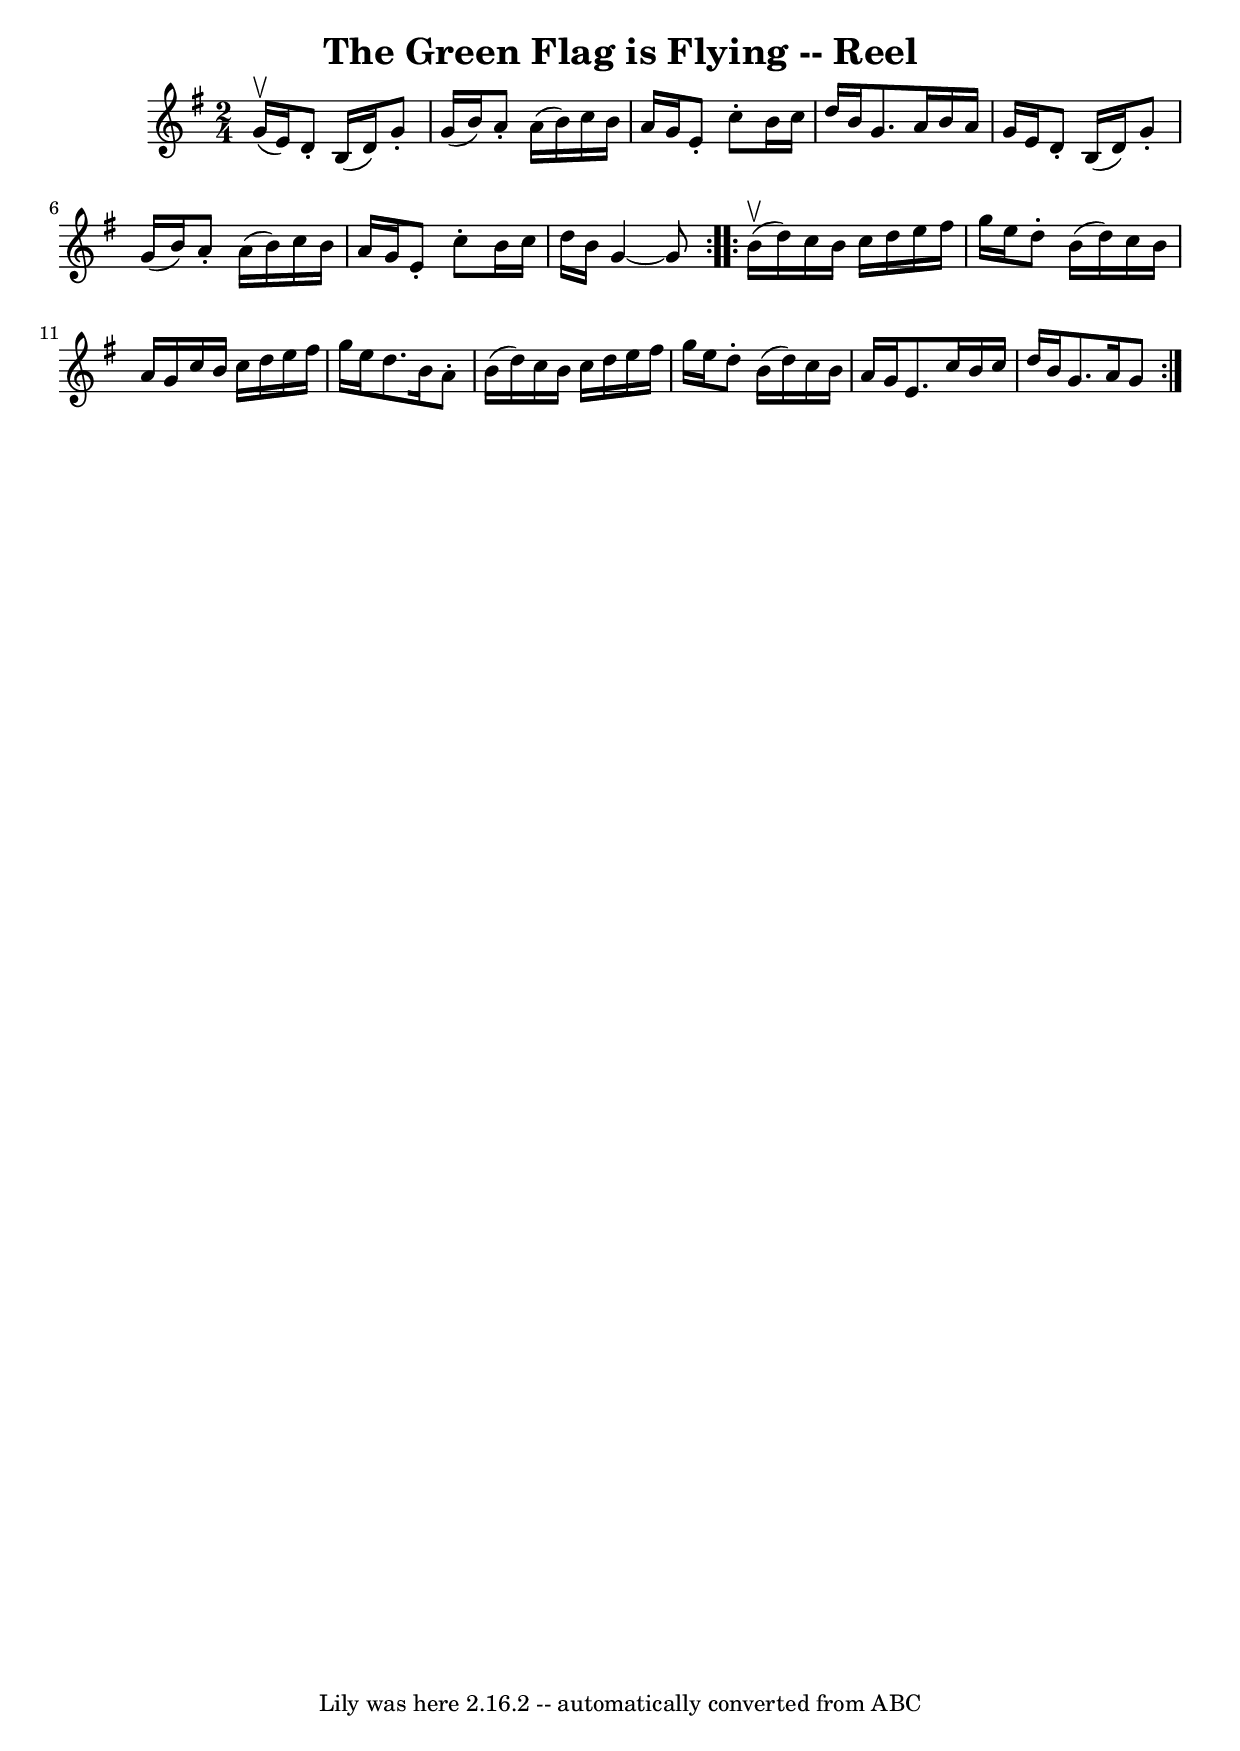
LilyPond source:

\version "2.16.2"
\include "Mammoth.ily"
\header {
	%% book = "Ryan's Mammoth Collection"
	crossRefNumber = "1"
	footnotes = "\\\\259"
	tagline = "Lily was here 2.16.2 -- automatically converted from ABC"
	title = "The Green Flag is Flying -- Reel"
}
voicedefault =  {


\repeat volta 2 {
\time 2/4 
\key g \major g'16^\upbow(e'16) |
 d'8 -. b16 (
 d'16) g'8 -. g'16 (b'16)   |
 a'8 -. a'16 (b'16)  
 c''16 b'16 a'16 g'16    |
 e'8 -. c''8 -. b'16 c''16   
 d''16 b'16    |
 g'8. a'16 b'16 a'16 g'16 e'16    
|
 d'8 -. b16 (d'16) g'8 -. g'16 (b'16)   |
  
 a'8 -. a'16 (b'16) c''16 b'16 a'16 g'16    |
 e'8 
-. c''8 -. b'16 c''16 d''16 b'16    |
 g'4   ~ g'8  }   
  \repeat volta 2 { b'16^\upbow(d''16) |
 c''16 b'16    
c''16 d''16 e''16 fis''16 g''16 e''16    |
 d''8 -.   
b'16 (d''16) c''16 b'16 a'16 g'16    |
 c''16 b'16  
 c''16 d''16 e''16 fis''16 g''16 e''16    |
 d''8.    
b'16 a'8 -. b'16 (d''16)   |
 c''16 b'16 c''16    
d''16 e''16 fis''16 g''16 e''16    |
 d''8 -. b'16 (
d''16) c''16 b'16 a'16 g'16    |
 e'8. c''16 b'16   
 c''16 d''16 b'16    |
 g'8. a'16 g'8  }   
}

\score{
    <<

	\context Staff="default"
	{
	    \voicedefault 
	}

    >>
	\layout {
	}
	\midi {}
}
